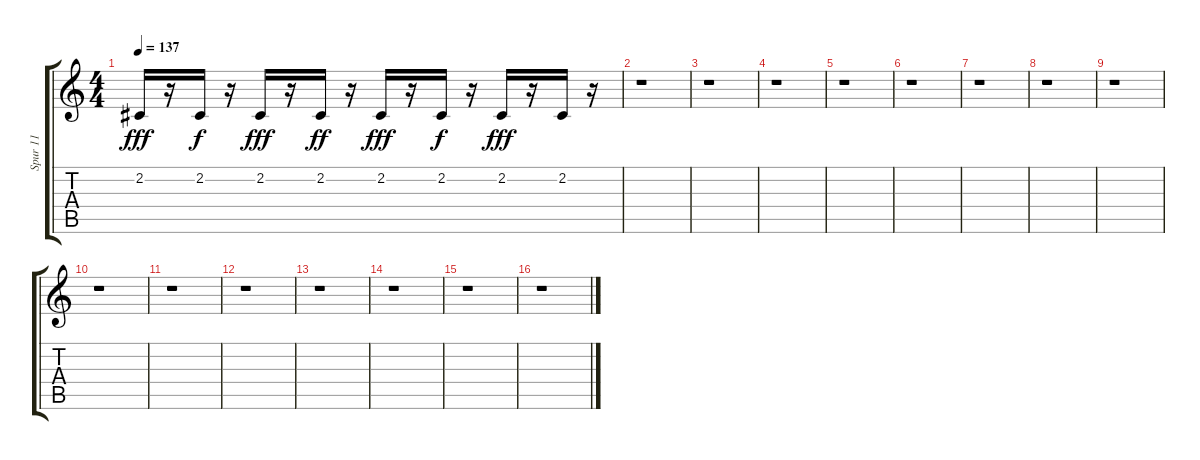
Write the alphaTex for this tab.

\track ("Spur 11" "Spur 11") {instrument electricgrandpiano}
\staff {score tabs}
\tuning (E4 B3 G3 D3 A2 E2) {hide}
\ts (4 4)
\tempo 137
\clef g2
\ks c
2.2.16{dy fff} r.16 2.2.16{dy f} r.16 2.2.16{dy fff} r.16 2.2.16{dy ff} r.16 2.2.16{dy fff} r.16 2.2.16{dy f} r.16 2.2.16{dy fff} r.16 2.2.16 r.16 |
r.1 |
r.1 |
r.1 |
r.1 |
r.1 |
r.1 |
r.1 |
r.1 |
r.1 |
r.1 |
r.1 |
r.1 |
r.1 |
r.1 |
r.1
